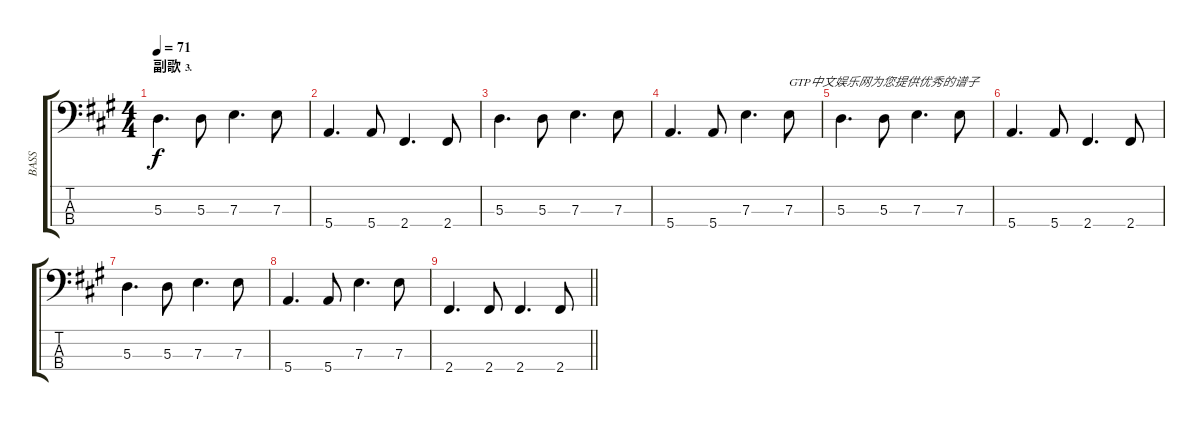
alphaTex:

\track ("BASS" "BASS") {instrument electricbassfinger}
\staff {score tabs}
\tuning (G2 D2 A1 E1) {hide}
\ts (4 4)
\section ("" "副歌⒊")
\tempo 71
\clef f4
\ks a
5.3.4{d dy f} 5.3.8 7.3.4{d} 7.3.8 |
5.4.4{d} 5.4.8 2.4.4{d} 2.4.8 |
5.3.4{d} 5.3.8 7.3.4{d} 7.3.8 |
5.4.4{d} 5.4.8 7.3.4{d} 7.3.8{txt "GTP中文娱乐网为您提供优秀的谱子"} |
5.3.4{d} 5.3.8 7.3.4{d} 7.3.8 |
5.4.4{d} 5.4.8 2.4.4{d} 2.4.8 |
5.3.4{d} 5.3.8 7.3.4{d} 7.3.8 |
5.4.4{d} 5.4.8 7.3.4{d} 7.3.8 |
\barLineRight lightlight
2.4.4{d} 2.4.8 2.4.4{d} 2.4.8
